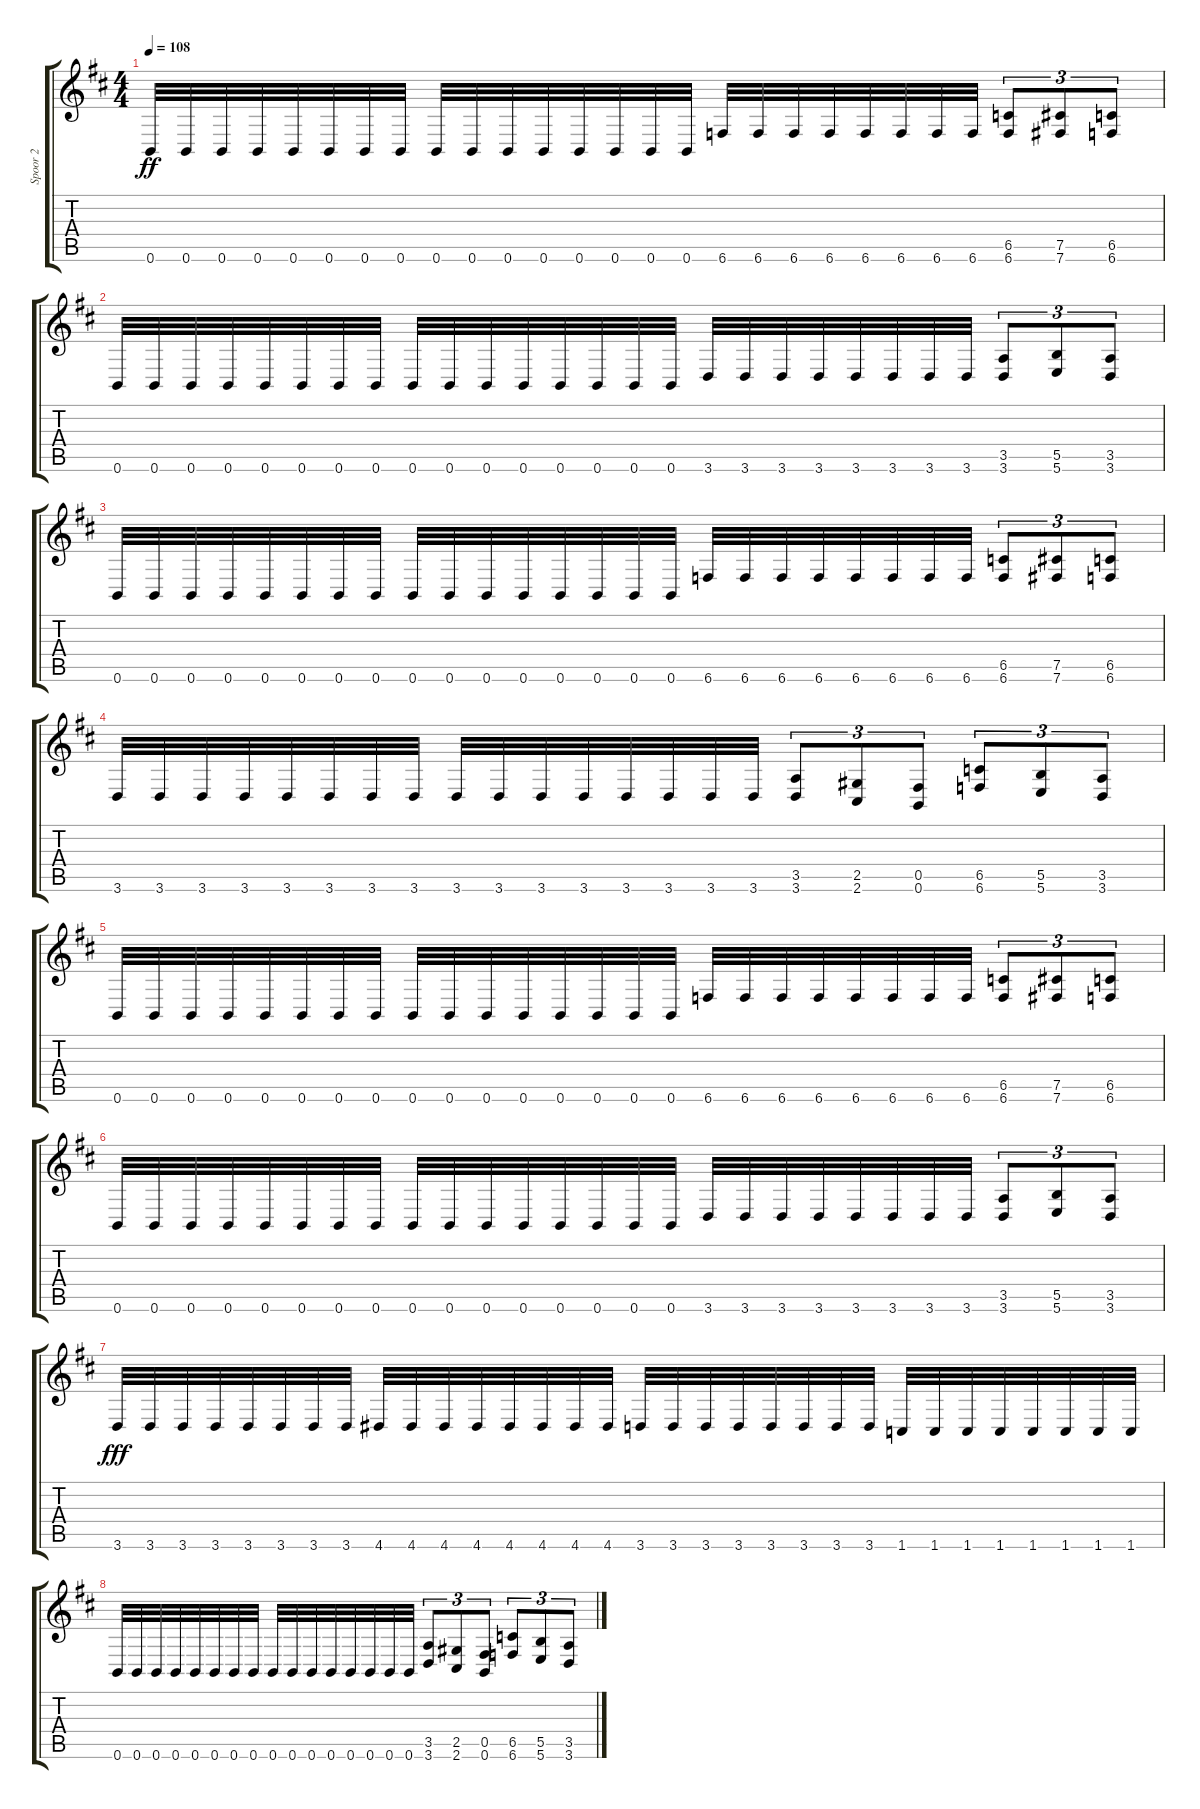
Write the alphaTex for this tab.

\track ("Spoor 2" "Spoor 2") {instrument overdrivenguitar}
\staff {score tabs}
\tuning (Db4 Ab3 E3 B2 Gb2 B1) {hide}
\ts (4 4)
\tempo 108
\clef g2
\ks d
0.6.32{dy ff} 0.6.32 0.6.32 0.6.32 0.6.32 0.6.32 0.6.32 0.6.32 0.6.32 0.6.32 0.6.32 0.6.32 0.6.32 0.6.32 0.6.32 0.6.32 6.6.32 6.6.32 6.6.32 6.6.32 6.6.32 6.6.32 6.6.32 6.6.32 (6.5 6.6).8{tu (3 2)} (7.5 7.6).8{tu (3 2)} (6.5 6.6).8{tu (3 2)} |
0.6.32 0.6.32 0.6.32 0.6.32 0.6.32 0.6.32 0.6.32 0.6.32 0.6.32 0.6.32 0.6.32 0.6.32 0.6.32 0.6.32 0.6.32 0.6.32 3.6.32 3.6.32 3.6.32 3.6.32 3.6.32 3.6.32 3.6.32 3.6.32 (3.5 3.6).8{tu (3 2)} (5.5 5.6).8{tu (3 2)} (3.5 3.6).8{tu (3 2)} |
0.6.32 0.6.32 0.6.32 0.6.32 0.6.32 0.6.32 0.6.32 0.6.32 0.6.32 0.6.32 0.6.32 0.6.32 0.6.32 0.6.32 0.6.32 0.6.32 6.6.32 6.6.32 6.6.32 6.6.32 6.6.32 6.6.32 6.6.32 6.6.32 (6.5 6.6).8{tu (3 2)} (7.5 7.6).8{tu (3 2)} (6.5 6.6).8{tu (3 2)} |
3.6.32 3.6.32 3.6.32 3.6.32 3.6.32 3.6.32 3.6.32 3.6.32 3.6.32 3.6.32 3.6.32 3.6.32 3.6.32 3.6.32 3.6.32 3.6.32 (3.5 3.6).8{tu (3 2)} (2.5 2.6).8{tu (3 2)} (0.5 0.6).8{tu (3 2)} (6.5 6.6).8{tu (3 2)} (5.5 5.6).8{tu (3 2)} (3.5 3.6).8{tu (3 2)} |
0.6.32 0.6.32 0.6.32 0.6.32 0.6.32 0.6.32 0.6.32 0.6.32 0.6.32 0.6.32 0.6.32 0.6.32 0.6.32 0.6.32 0.6.32 0.6.32 6.6.32 6.6.32 6.6.32 6.6.32 6.6.32 6.6.32 6.6.32 6.6.32 (6.5 6.6).8{tu (3 2)} (7.5 7.6).8{tu (3 2)} (6.5 6.6).8{tu (3 2)} |
0.6.32 0.6.32 0.6.32 0.6.32 0.6.32 0.6.32 0.6.32 0.6.32 0.6.32 0.6.32 0.6.32 0.6.32 0.6.32 0.6.32 0.6.32 0.6.32 3.6.32 3.6.32 3.6.32 3.6.32 3.6.32 3.6.32 3.6.32 3.6.32 (3.5 3.6).8{tu (3 2)} (5.5 5.6).8{tu (3 2)} (3.5 3.6).8{tu (3 2)} |
3.6.32{dy fff} 3.6.32 3.6.32 3.6.32 3.6.32 3.6.32 3.6.32 3.6.32 4.6.32 4.6.32 4.6.32 4.6.32 4.6.32 4.6.32 4.6.32 4.6.32 3.6.32 3.6.32 3.6.32 3.6.32 3.6.32 3.6.32 3.6.32 3.6.32 1.6.32 1.6.32 1.6.32 1.6.32 1.6.32 1.6.32 1.6.32 1.6.32 |
0.6.32 0.6.32 0.6.32 0.6.32 0.6.32 0.6.32 0.6.32 0.6.32 0.6.32 0.6.32 0.6.32 0.6.32 0.6.32 0.6.32 0.6.32 0.6.32 (3.5 3.6).8{tu (3 2)} (2.5 2.6).8{tu (3 2)} (0.5 0.6).8{tu (3 2)} (6.5 6.6).8{tu (3 2)} (5.5 5.6).8{tu (3 2)} (3.5 3.6).8{tu (3 2)}
